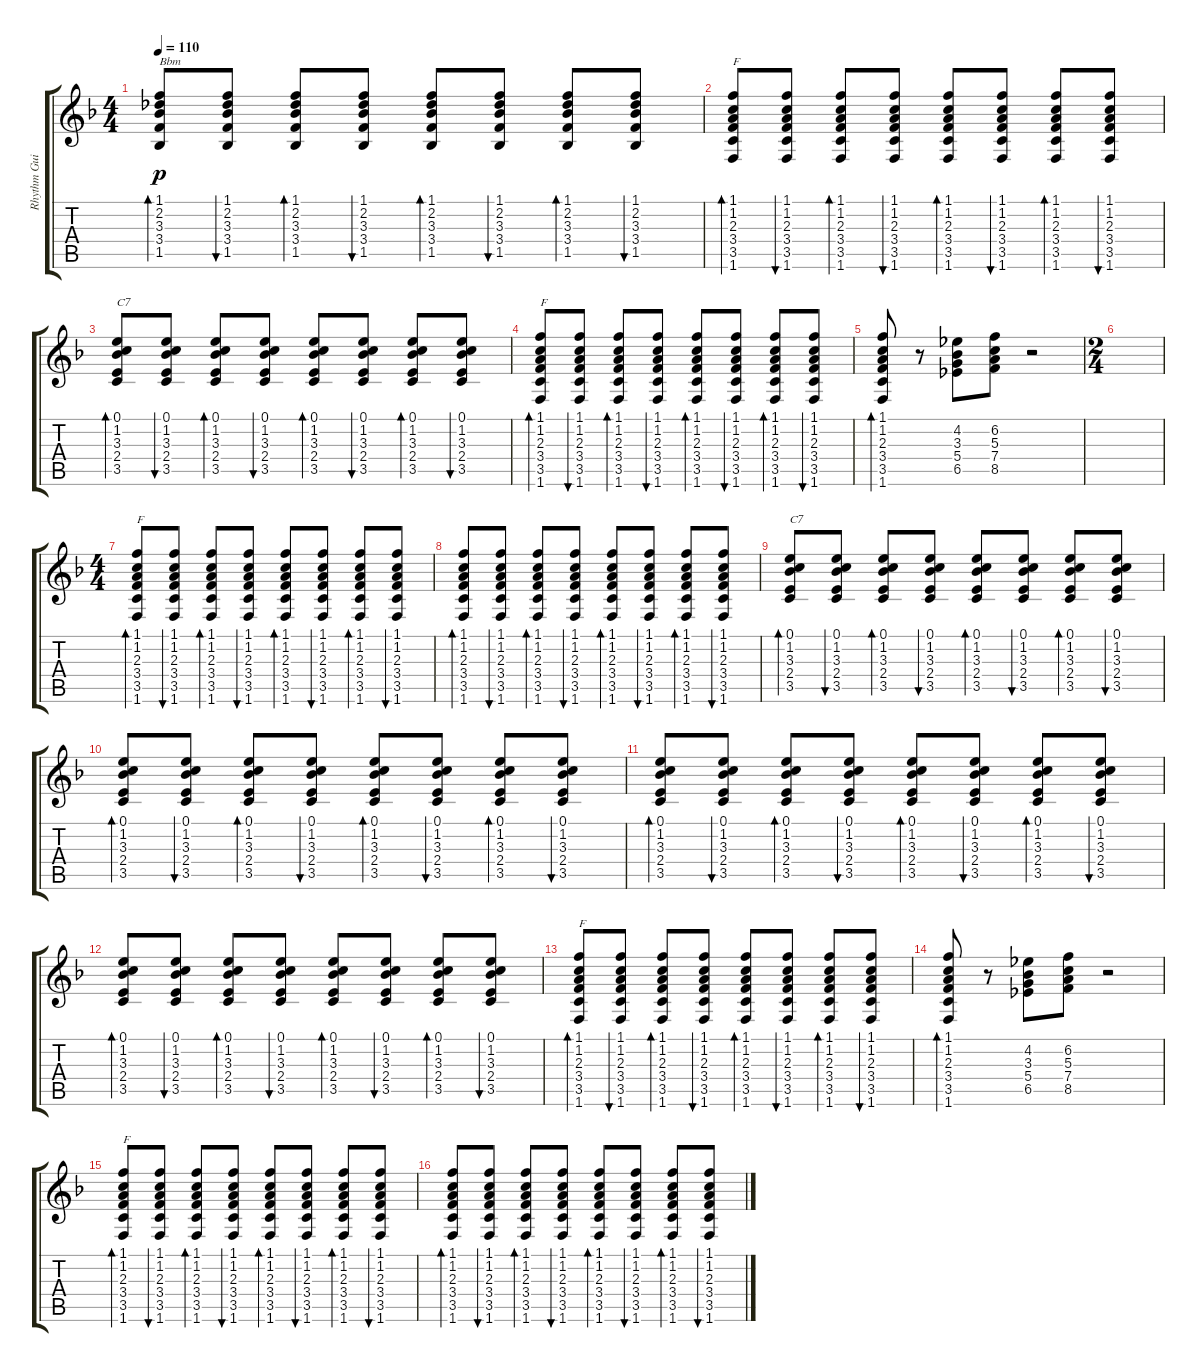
\track ("Rhythm Guitar" "Rhythm Gui") {instrument electricguitarjazz}
\staff {score tabs}
\tuning (E4 B3 G3 D3 A2 E2) {hide}
\ts (4 4)
\tempo 110
\clef g2
\ks f
(1.1 2.2 3.3 3.4 1.5).8{bd 30 txt "Bbm" dy p} (1.1 2.2 3.3 3.4 1.5).8{bu 30} (1.1 2.2 3.3 3.4 1.5).8{bd 30} (1.1 2.2 3.3 3.4 1.5).8{bu 30} (1.1 2.2 3.3 3.4 1.5).8{bd 30} (1.1 2.2 3.3 3.4 1.5).8{bu 30} (1.1 2.2 3.3 3.4 1.5).8{bd 30} (1.1 2.2 3.3 3.4 1.5).8{bu 30} |
(1.1 1.2 2.3 3.4 3.5 1.6).8{bd 30 txt "F"} (1.1 1.2 2.3 3.4 3.5 1.6).8{bu 30} (1.1 1.2 2.3 3.4 3.5 1.6).8{bd 30} (1.1 1.2 2.3 3.4 3.5 1.6).8{bu 30} (1.1 1.2 2.3 3.4 3.5 1.6).8{bd 30} (1.1 1.2 2.3 3.4 3.5 1.6).8{bu 30} (1.1 1.2 2.3 3.4 3.5 1.6).8{bd 30} (1.1 1.2 2.3 3.4 3.5 1.6).8{bu 30} |
(0.1 1.2 3.3 2.4 3.5).8{bd 30 txt "C7"} (0.1 1.2 3.3 2.4 3.5).8{bu 30} (0.1 1.2 3.3 2.4 3.5).8{bd 30} (0.1 1.2 3.3 2.4 3.5).8{bu 30} (0.1 1.2 3.3 2.4 3.5).8{bd 30} (0.1 1.2 3.3 2.4 3.5).8{bu 30} (0.1 1.2 3.3 2.4 3.5).8{bd 30} (0.1 1.2 3.3 2.4 3.5).8{bu 30} |
(1.1 1.2 2.3 3.4 3.5 1.6).8{bd 30 txt "F"} (1.1 1.2 2.3 3.4 3.5 1.6).8{bu 30} (1.1 1.2 2.3 3.4 3.5 1.6).8{bd 30} (1.1 1.2 2.3 3.4 3.5 1.6).8{bu 30} (1.1 1.2 2.3 3.4 3.5 1.6).8{bd 30} (1.1 1.2 2.3 3.4 3.5 1.6).8{bu 30} (1.1 1.2 2.3 3.4 3.5 1.6).8{bd 30} (1.1 1.2 2.3 3.4 3.5 1.6).8{bu 30} |
(1.1 1.2 2.3 3.4 3.5 1.6).8{bd 30} r.8 (4.2 3.3 5.4 6.5).8 (6.2 5.3 7.4 8.5).8 r.2 |
\ts (2 4)
|
\ts (4 4)
(1.1 1.2 2.3 3.4 3.5 1.6).8{bd 30 txt "F"} (1.1 1.2 2.3 3.4 3.5 1.6).8{bu 30} (1.1 1.2 2.3 3.4 3.5 1.6).8{bd 30} (1.1 1.2 2.3 3.4 3.5 1.6).8{bu 30} (1.1 1.2 2.3 3.4 3.5 1.6).8{bd 30} (1.1 1.2 2.3 3.4 3.5 1.6).8{bu 30} (1.1 1.2 2.3 3.4 3.5 1.6).8{bd 30} (1.1 1.2 2.3 3.4 3.5 1.6).8{bu 30} |
(1.1 1.2 2.3 3.4 3.5 1.6).8{bd 30} (1.1 1.2 2.3 3.4 3.5 1.6).8{bu 30} (1.1 1.2 2.3 3.4 3.5 1.6).8{bd 30} (1.1 1.2 2.3 3.4 3.5 1.6).8{bu 30} (1.1 1.2 2.3 3.4 3.5 1.6).8{bd 30} (1.1 1.2 2.3 3.4 3.5 1.6).8{bu 30} (1.1 1.2 2.3 3.4 3.5 1.6).8{bd 30} (1.1 1.2 2.3 3.4 3.5 1.6).8{bu 30} |
(0.1 1.2 3.3 2.4 3.5).8{bd 30 txt "C7"} (0.1 1.2 3.3 2.4 3.5).8{bu 30} (0.1 1.2 3.3 2.4 3.5).8{bd 30} (0.1 1.2 3.3 2.4 3.5).8{bu 30} (0.1 1.2 3.3 2.4 3.5).8{bd 30} (0.1 1.2 3.3 2.4 3.5).8{bu 30} (0.1 1.2 3.3 2.4 3.5).8{bd 30} (0.1 1.2 3.3 2.4 3.5).8{bu 30} |
(0.1 1.2 3.3 2.4 3.5).8{bd 30} (0.1 1.2 3.3 2.4 3.5).8{bu 30} (0.1 1.2 3.3 2.4 3.5).8{bd 30} (0.1 1.2 3.3 2.4 3.5).8{bu 30} (0.1 1.2 3.3 2.4 3.5).8{bd 30} (0.1 1.2 3.3 2.4 3.5).8{bu 30} (0.1 1.2 3.3 2.4 3.5).8{bd 30} (0.1 1.2 3.3 2.4 3.5).8{bu 30} |
(0.1 1.2 3.3 2.4 3.5).8{bd 30} (0.1 1.2 3.3 2.4 3.5).8{bu 30} (0.1 1.2 3.3 2.4 3.5).8{bd 30} (0.1 1.2 3.3 2.4 3.5).8{bu 30} (0.1 1.2 3.3 2.4 3.5).8{bd 30} (0.1 1.2 3.3 2.4 3.5).8{bu 30} (0.1 1.2 3.3 2.4 3.5).8{bd 30} (0.1 1.2 3.3 2.4 3.5).8{bu 30} |
(0.1 1.2 3.3 2.4 3.5).8{bd 30} (0.1 1.2 3.3 2.4 3.5).8{bu 30} (0.1 1.2 3.3 2.4 3.5).8{bd 30} (0.1 1.2 3.3 2.4 3.5).8{bu 30} (0.1 1.2 3.3 2.4 3.5).8{bd 30} (0.1 1.2 3.3 2.4 3.5).8{bu 30} (0.1 1.2 3.3 2.4 3.5).8{bd 30} (0.1 1.2 3.3 2.4 3.5).8{bu 30} |
(1.1 1.2 2.3 3.4 3.5 1.6).8{bd 30 txt "F"} (1.1 1.2 2.3 3.4 3.5 1.6).8{bu 30} (1.1 1.2 2.3 3.4 3.5 1.6).8{bd 30} (1.1 1.2 2.3 3.4 3.5 1.6).8{bu 30} (1.1 1.2 2.3 3.4 3.5 1.6).8{bd 30} (1.1 1.2 2.3 3.4 3.5 1.6).8{bu 30} (1.1 1.2 2.3 3.4 3.5 1.6).8{bd 30} (1.1 1.2 2.3 3.4 3.5 1.6).8{bu 30} |
(1.1 1.2 2.3 3.4 3.5 1.6).8{bd 30} r.8 (4.2 3.3 5.4 6.5).8 (6.2 5.3 7.4 8.5).8 r.2 |
(1.1 1.2 2.3 3.4 3.5 1.6).8{bd 30 txt "F"} (1.1 1.2 2.3 3.4 3.5 1.6).8{bu 30} (1.1 1.2 2.3 3.4 3.5 1.6).8{bd 30} (1.1 1.2 2.3 3.4 3.5 1.6).8{bu 30} (1.1 1.2 2.3 3.4 3.5 1.6).8{bd 30} (1.1 1.2 2.3 3.4 3.5 1.6).8{bu 30} (1.1 1.2 2.3 3.4 3.5 1.6).8{bd 30} (1.1 1.2 2.3 3.4 3.5 1.6).8{bu 30} |
(1.1 1.2 2.3 3.4 3.5 1.6).8{bd 30} (1.1 1.2 2.3 3.4 3.5 1.6).8{bu 30} (1.1 1.2 2.3 3.4 3.5 1.6).8{bd 30} (1.1 1.2 2.3 3.4 3.5 1.6).8{bu 30} (1.1 1.2 2.3 3.4 3.5 1.6).8{bd 30} (1.1 1.2 2.3 3.4 3.5 1.6).8{bu 30} (1.1 1.2 2.3 3.4 3.5 1.6).8{bd 30} (1.1 1.2 2.3 3.4 3.5 1.6).8{bu 30}
